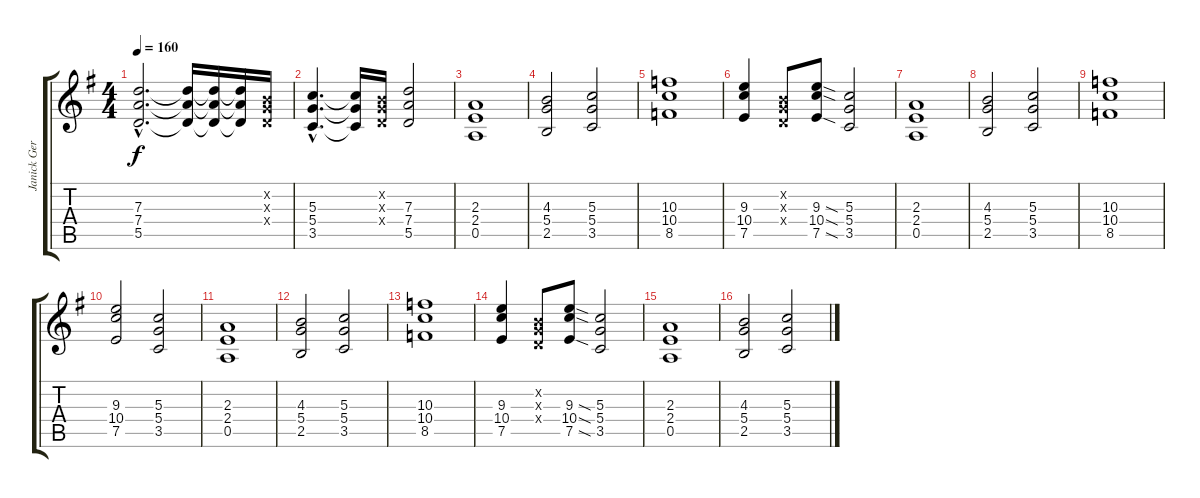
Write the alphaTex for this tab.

\track ("Janick Gers" "Janick Ger") {instrument overdrivenguitar}
\staff {score tabs}
\tuning (E4 B3 G3 D3 A2 E2) {hide}
\ts (4 4)
\tempo 160
\clef g2
\ks g
(7.3{hac} 7.4{hac} 5.5{hac}).2{d dy f} (7.3{t} 7.4{t} 5.5{t}).16 (7.3{t} 7.4{t} 5.5{t}).16 (7.3{t} 7.4{t} 5.5{t}).16 (0.2{x} 0.3{x} 0.4{x}).16 |
(5.3{hac} 5.4{hac} 3.5{hac}).4{d} (5.3{t} 5.4{t} 3.5{t}).16 (0.2{x} 0.3{x} 0.4{x}).16 (7.3 7.4 5.5).2 |
(2.3 2.4 0.5).1 |
(4.3 5.4 2.5).2 (5.3 5.4 3.5).2 |
(10.3 10.4 8.5).1 |
(9.3 10.4 7.5).4 (0.2{x} 0.3{x} 0.4{x}).8 (9.3{sod} 10.4{sod} 7.5{sod}).8 (5.3 5.4 3.5).2 |
(2.3 2.4 0.5).1 |
(4.3 5.4 2.5).2 (5.3 5.4 3.5).2 |
(10.3 10.4 8.5).1 |
(9.3 10.4 7.5).2 (5.3 5.4 3.5).2 |
(2.3 2.4 0.5).1 |
(4.3 5.4 2.5).2 (5.3 5.4 3.5).2 |
(10.3 10.4 8.5).1 |
(9.3 10.4 7.5).4 (0.2{x} 0.3{x} 0.4{x}).8 (9.3{sod} 10.4{sod} 7.5{sod}).8 (5.3 5.4 3.5).2 |
(2.3 2.4 0.5).1 |
(4.3 5.4 2.5).2 (5.3 5.4 3.5).2
